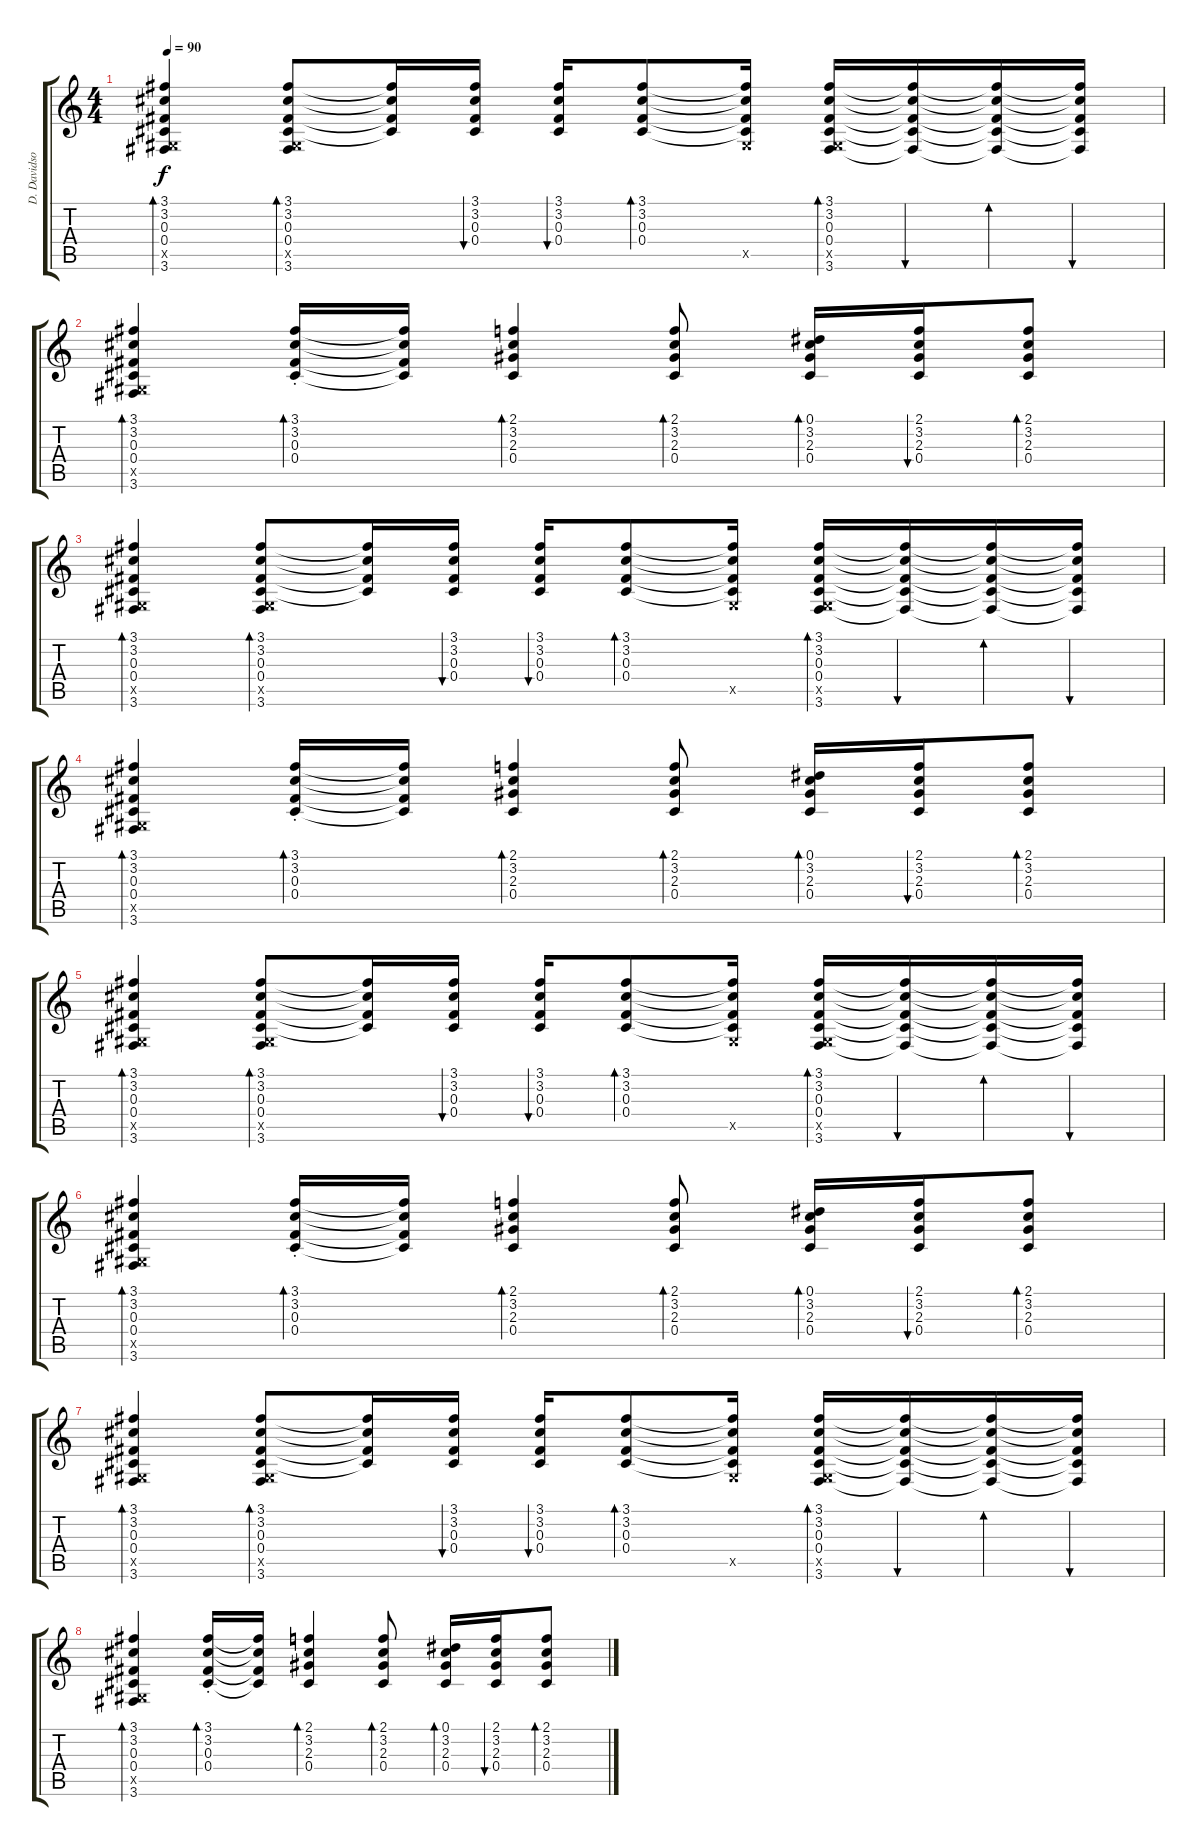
\track ("D. Davidson (Acoustic)" "D. Davidso") {instrument acousticguitarsteel}
\staff {score tabs}
\tuning (Eb4 Bb3 Gb3 Db3 Ab2 Eb2) {hide}
\ts (4 4)
\tempo 90
\clef g2
\ks c
(3.1 3.2 0.3 0.4 0.5{x} 3.6).4{bd 60 dy f} (3.1 3.2 0.3 0.4 0.5{x} 3.6).8{bd 60} (3.1{t} 3.2{t} 0.3{t} 0.4{t}).16 (3.1 3.2 0.3 0.4).16{bu 60} (3.1 3.2 0.3 0.4).16{bu 60} (3.1 3.2 0.3 0.4).8{bd 60} (3.1{t} 3.2{t} 0.3{t} 0.4{t} 0.5{x}).16 (3.1 3.2 0.3 0.4 0.5{x} 3.6).16{bd 60} (3.1{t} 3.2{t} 0.3{t} 0.4{t} 3.6{t}).16{bu 60} (3.1{t} 3.2{t} 0.3{t} 0.4{t} 3.6{t}).16{bd 60} (3.1{t} 3.2{t} 0.3{t} 0.4{t} 3.6{t}).16{bu 60} |
(3.1 3.2 0.3 0.4 0.5{x} 3.6).4{bd 60} (3.1{st} 3.2{st} 0.3{st} 0.4{st}).16{bd 60} (3.1{t} 3.2{t} 0.3{t} 0.4{t}).16 (2.1 3.2 2.3 0.4).4{bd 60} (2.1 3.2 2.3 0.4).8{bd 60} (0.1 3.2 2.3 0.4).16{bd 60} (2.1 3.2 2.3 0.4).16{bu 60} (2.1 3.2 2.3 0.4).8{bd 60} |
(3.1 3.2 0.3 0.4 0.5{x} 3.6).4{bd 60} (3.1 3.2 0.3 0.4 0.5{x} 3.6).8{bd 60} (3.1{t} 3.2{t} 0.3{t} 0.4{t}).16 (3.1 3.2 0.3 0.4).16{bu 60} (3.1 3.2 0.3 0.4).16{bu 60} (3.1 3.2 0.3 0.4).8{bd 60} (3.1{t} 3.2{t} 0.3{t} 0.4{t} 0.5{x}).16 (3.1 3.2 0.3 0.4 0.5{x} 3.6).16{bd 60} (3.1{t} 3.2{t} 0.3{t} 0.4{t} 3.6{t}).16{bu 60} (3.1{t} 3.2{t} 0.3{t} 0.4{t} 3.6{t}).16{bd 60} (3.1{t} 3.2{t} 0.3{t} 0.4{t} 3.6{t}).16{bu 60} |
(3.1 3.2 0.3 0.4 0.5{x} 3.6).4{bd 60} (3.1{st} 3.2{st} 0.3{st} 0.4{st}).16{bd 60} (3.1{t} 3.2{t} 0.3{t} 0.4{t}).16 (2.1 3.2 2.3 0.4).4{bd 60} (2.1 3.2 2.3 0.4).8{bd 60} (0.1 3.2 2.3 0.4).16{bd 60} (2.1 3.2 2.3 0.4).16{bu 60} (2.1 3.2 2.3 0.4).8{bd 60} |
(3.1 3.2 0.3 0.4 0.5{x} 3.6).4{bd 60} (3.1 3.2 0.3 0.4 0.5{x} 3.6).8{bd 60} (3.1{t} 3.2{t} 0.3{t} 0.4{t}).16 (3.1 3.2 0.3 0.4).16{bu 60} (3.1 3.2 0.3 0.4).16{bu 60} (3.1 3.2 0.3 0.4).8{bd 60} (3.1{t} 3.2{t} 0.3{t} 0.4{t} 0.5{x}).16 (3.1 3.2 0.3 0.4 0.5{x} 3.6).16{bd 60} (3.1{t} 3.2{t} 0.3{t} 0.4{t} 3.6{t}).16{bu 60} (3.1{t} 3.2{t} 0.3{t} 0.4{t} 3.6{t}).16{bd 60} (3.1{t} 3.2{t} 0.3{t} 0.4{t} 3.6{t}).16{bu 60} |
(3.1 3.2 0.3 0.4 0.5{x} 3.6).4{bd 60} (3.1{st} 3.2{st} 0.3{st} 0.4{st}).16{bd 60} (3.1{t} 3.2{t} 0.3{t} 0.4{t}).16 (2.1 3.2 2.3 0.4).4{bd 60} (2.1 3.2 2.3 0.4).8{bd 60} (0.1 3.2 2.3 0.4).16{bd 60} (2.1 3.2 2.3 0.4).16{bu 60} (2.1 3.2 2.3 0.4).8{bd 60} |
(3.1 3.2 0.3 0.4 0.5{x} 3.6).4{bd 60} (3.1 3.2 0.3 0.4 0.5{x} 3.6).8{bd 60} (3.1{t} 3.2{t} 0.3{t} 0.4{t}).16 (3.1 3.2 0.3 0.4).16{bu 60} (3.1 3.2 0.3 0.4).16{bu 60} (3.1 3.2 0.3 0.4).8{bd 60} (3.1{t} 3.2{t} 0.3{t} 0.4{t} 0.5{x}).16 (3.1 3.2 0.3 0.4 0.5{x} 3.6).16{bd 60} (3.1{t} 3.2{t} 0.3{t} 0.4{t} 3.6{t}).16{bu 60} (3.1{t} 3.2{t} 0.3{t} 0.4{t} 3.6{t}).16{bd 60} (3.1{t} 3.2{t} 0.3{t} 0.4{t} 3.6{t}).16{bu 60} |
(3.1 3.2 0.3 0.4 0.5{x} 3.6).4{bd 60} (3.1{st} 3.2{st} 0.3{st} 0.4{st}).16{bd 60} (3.1{t} 3.2{t} 0.3{t} 0.4{t}).16 (2.1 3.2 2.3 0.4).4{bd 60} (2.1 3.2 2.3 0.4).8{bd 60} (0.1 3.2 2.3 0.4).16{bd 60} (2.1 3.2 2.3 0.4).16{bu 60} (2.1 3.2 2.3 0.4).8{bd 60}
